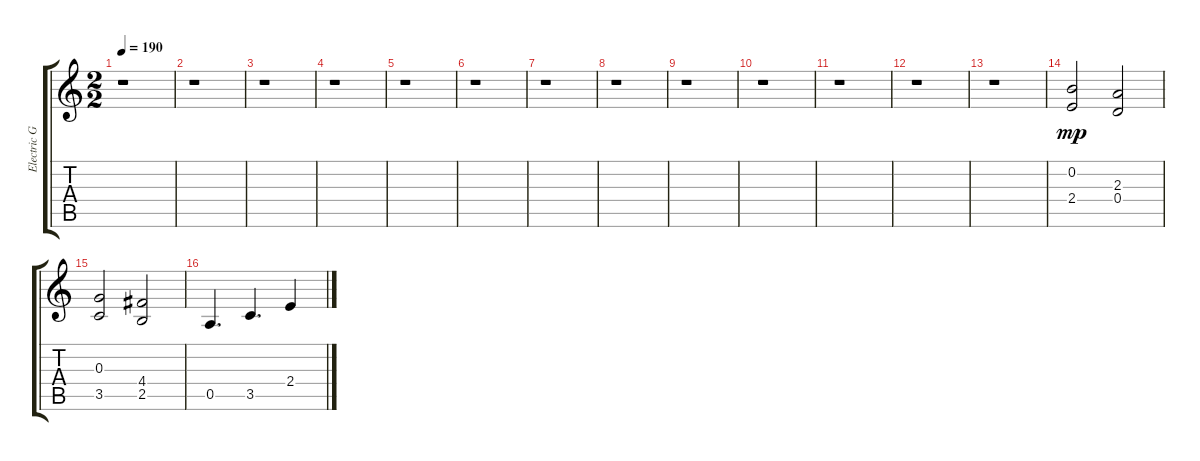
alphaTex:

\track ("Electric Guitar" "Electric G") {instrument distortionguitar}
\staff {score tabs}
\tuning (E4 B3 G3 D3 A2 E2) {hide}
\ts (2 2)
\tempo 190
\clef g2
\ks c
r.1{dy mp} |
r.1 |
r.1 |
r.1 |
r.1 |
r.1 |
r.1 |
r.1 |
r.1 |
r.1 |
r.1 |
r.1 |
r.1 |
(0.2 2.4).2 (2.3 0.4).2 |
(0.3 3.5).2 (4.4 2.5).2 |
0.5.4{d} 3.5.4{d} 2.4.4
